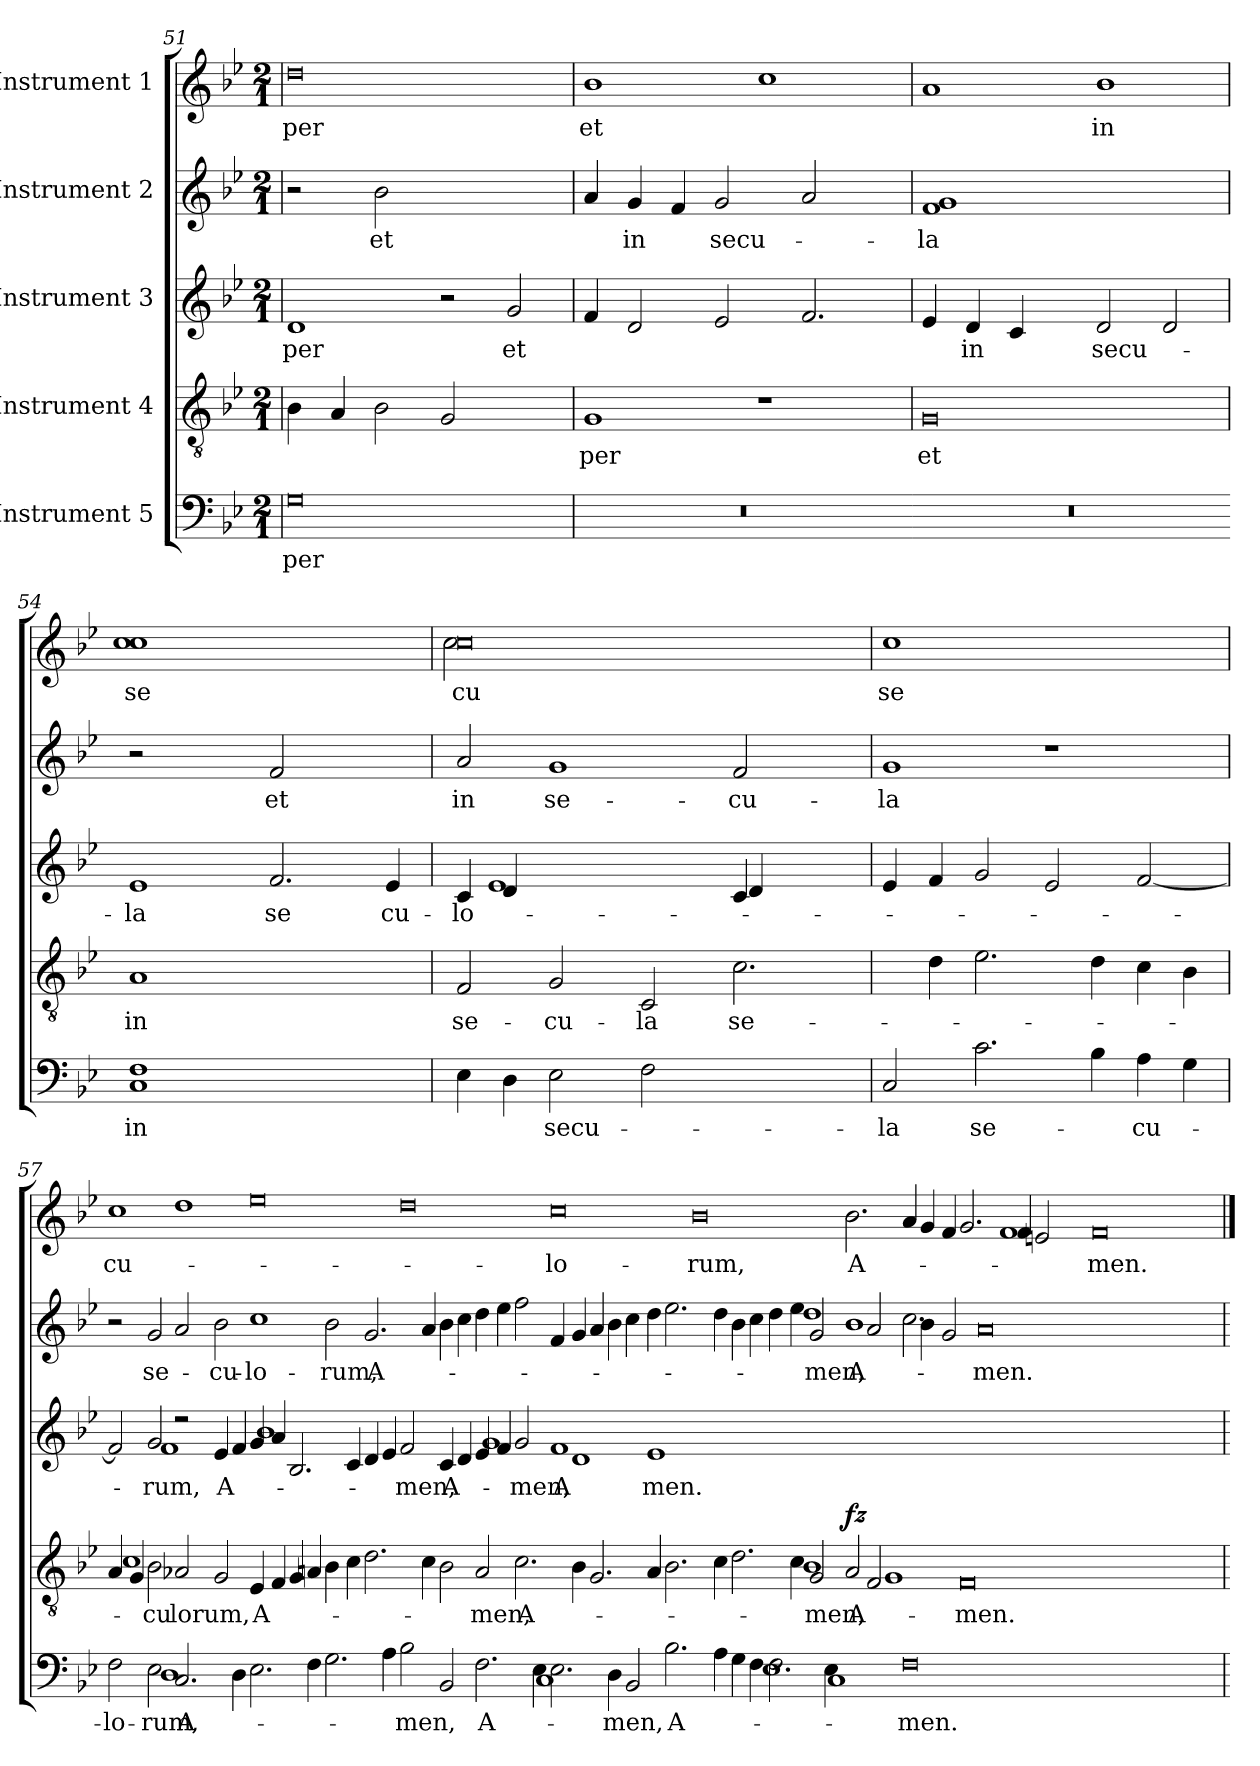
**kern	**text	**kern	**text	**dynam	**kern	**text	**kern	**text	**kern	**text
*part5	*part5	*part4	*part4	*part4	*part3	*part3	*part2	*part2	*part1	*part1
*staff5	*staff5	*staff4	*staff4	*staff4	*staff3	*staff3	*staff2	*staff2	*staff1	*staff1
*I"Instrument 5	*	*I"Instrument 4	*	*	*I"Instrument 3	*	*I"Instrument 2	*	*I"Instrument 1	*
*clefF4	*	*clefGv2	*	*	*clefG2	*	*clefG2	*	*clefG2	*
*k[b-e-]	*	*k[b-e-]	*	*	*k[b-e-]	*	*k[b-e-]	*	*k[b-e-]	*
*B-:	*	*B-:	*	*	*B-:	*	*B-:	*	*B-:	*
*M2/1	*	*M2/1	*	*	*M2/1	*	*M2/1	*	*M2/1	*
=51	=51!	=51	=51!	=51!	=51	=51!	=51	=51!	=51!	=51!
!	!LO:LY:b:cj	!	!	!	!	!LO:LY:b:cj	!	!	!	!LO:LY:b:cj
0G	-per	4B-\	.	.	1d	-per	2r	.	0dd	per
.	.	4A/	.	.	.	.	.	.	.	.
!	!	!	!	!	!	!	!	!LO:LY:b:cj	!	!
.	.	2B-\	.	.	.	.	2b-\	et	.	.
.	.	2G/	.	.	2r	.	1ryy	.	.	.
!	!	!	!	!	!	!LO:LY:b:cj	!	!	!	!
.	.	2ryy	.	.	2g/	et	.	.	.	.
=52	=52!	=52	=52!	=52!	=52	=52!	=52	=52!	=52!	=52!
!	!	!	!LO:LY:b:cj	!	!	!	!	!	!	!LO:LY:b:cj
0r	.	1G	-per	.	4f/	.	4a/	.	1b-	et
!	!	!	!	!	!	!	!	!LO:LY:b:cj	!	!
.	.	.	.	.	2d/	.	4g/	in	.	.
.	.	.	.	.	.	.	4f/	.	.	.
!	!	!	!	!	!	!	!	!LO:LY:b	!	!
.	.	.	.	.	2e-/	.	2g/	secu-	.	.
.	.	1r	.	.	.	.	.	.	1cc	.
.	.	.	.	.	2.f/	.	2a/	.	.	.
.	.	.	.	.	.	.	4ryy	.	.	.
=53	=53!	=53	=53!	=53!	=53	=53!	=53	=53!	=53!	=53!
!	!	!	!LO:LY:b:cj	!	!	!	!LO:N:vis=1	!LO:LY:b:cj	!	!
0r	.	0G	et	.	4e-/	.	0f 0g	-la	1a	.
!	!	!	!	!	!	!LO:LY:b:cj	!	!	!	!
.	.	.	.	.	4d/	in	.	.	.	.
.	.	.	.	.	4c/	.	.	.	.	.
.	.	.	.	.	4ryy	.	.	.	.	.
!	!	!	!	!	!	!LO:LY:b	!	!	!	!LO:LY:b:cj
.	.	.	.	.	2d/	secu-	.	.	1b-	in
.	.	.	.	.	2d/	.	.	.	.	.
=54	=54!	=54	=54!	=54!	=54	=54!	=54	=54!	=54!	=54!
!LO:N:vis=1	!LO:LY:b:cj	!LO:N:vis=1	!LO:LY:b:cj	!	!	!LO:LY:b:cj	!	!	!LO:N:vis=1	!LO:LY:b:cj
0C 0F	in	0A	in	.	1e-	-la	2r	.	0cc 0cc	se
.	.	.	.	.	.	.	2ryy	.	.	.
!	!	!	!	!	!	!LO:LY:b:cj	!	!LO:LY:b:cj	!	!
.	.	.	.	.	2.f/	se	2f/	et	.	.
.	.	.	.	.	.	.	2ryy	.	.	.
!	!	!	!	!	!	!LO:LY:b:cj	!	!	!	!
.	.	.	.	.	4e-/	cu-	.	.	.	.
=55	=55!	=55	=55!	=55!	=55	=55!	=55	=55!	=55!	=55!
!	!	!	!LO:LY:b:cj	!	!	!LO:LY:b:cj	!	!LO:LY:b:cj	!	!LO:LY:b:cj
*	*	*	*	*	*^	*	*	*	*^	*
!	!	!	!	!	!	!	!	!	!	!	!	!LO:LY:b:cj
4E-\	.	2F/	se-	.	4c/	4ryy	-lo-	2a/	in	0cc	2cc\	cu
4D\	.	.	.	.	4d/	1e-	.	.	.	.	.	.
!	!LO:LY:b	!	!LO:LY:b:cj	!	!	!	!	!	!LO:LY:b:cj	!	!	!
2E-\	secu-	2G/	-cu-	.	1ryy	.	.	1g	se-	.	4ryy	.
.	.	.	.	.	.	.	.	.	.	.	1.ryy	.
!	!	!	!LO:LY:b:cj	!	!	!	!	!	!	!	!	!
2F\	.	2C/	-la	.	.	.	.	.	.	.	.	.
.	.	.	.	.	.	4ryy	.	.	.	.	.	.
!	!	!	!LO:LY:b:cj	!	!	!	!	!	!LO:LY:b:cj	!	!	!
2.ryy	.	2.c\	se-	.	4c/	4d/	.	2f/	-cu-	.	.	.
.	.	.	.	.	2ryy	2ryy	.	.	.	.	.	.
.	.	.	.	.	.	.	.	4ryy	.	4ryy	.	.
*	*	*	*	*	*v	*v	*	*	*	*v	*v	*
=56	=56!	=56	=56!	=56!	=56	=56!	=56	=56!	=56!	=56!
!	!LO:LY:b:cj	!	!	!	!	!	!	!LO:LY:b:cj	!LO:N:vis=1	!LO:LY:b:cj
2C/	-la	4ryy	.	.	4e-/	.	1g	-la	0cc	se
.	.	4d\	.	.	4f/	.	.	.	.	.
!	!LO:LY:b:cj	!	!	!	!	!	!	!	!	!
2.c\	se-	2.e-\	.	.	2g/	.	.	.	.	.
.	.	.	.	.	2e-/	.	1r	.	.	.
4B-\	.	4d\	.	.	.	.	.	.	.	.
!	!LO:LY:b:cj	!	!	!	!	!	!	!	!	!
4A\	-cu-	4c\	.	.	[>2f/	.	.	.	.	.
4G\	.	4B-\	.	.	.	.	.	.	.	.
!!LO:PB:g=z
=57	=57!	=57	=57!	=57!	=57	=57!	=57	=57!	=57!	=57!
!	!LO:LY:b:cj	!	!	!	!	!	!	!	!	!LO:LY:b:cj
*^	*	*^	*	*	*^	*	*^	*	*^	*
*	*	*	*	*^	*	*	*	*	*	*	*	*	*	*	*
2F\	2ryy	-lo-	4A/	4ryy	32ryy	.	.	2f/]	2ryy	.	2r	4ryy	.	1cc	4ryy	cu-
.	.	.	.	.	1ryy	.	.	.	.	.	.	.	.	.	.	.
*	*	*	*	*	*	*	*	*	*	*	*v	*v	*	*	*	*
*	*	*	*	*	*	*	*	*	*	*	*	*	*v	*v	*
.	.	.	4G/	1c	.	.	.	.	.	.	.	.	.	.
!	!	!LO:LY:b	!	!	!	!LO:LY:b:cj	!	!	!	!LO:LY:b	!	!LO:LY:b:cj	!	!
2E-\	1D	-rum,	2B-\	.	.	-cu-	.	2g/	1f	-rum,	2g/	se-	.	.
!	!	!LO:LY:b:cj	!	!	!	!LO:LY:b	!	!	!	!	!	!	!	!
2.C/	.	A-	2A-X/	.	.	-lorum,	.	2r	.	.	2a/	.	1dd	.
*	*	*	*	*	*	*	*	*	*	*	*^	*	*^	*
.	.	.	.	.	1ryy	.	.	.	.	.	.	.	.	.	.	.
*	*	*	*	*	*	*	*	*	*	*	*v	*v	*	*	*	*
*	*	*	*	*	*	*	*	*	*	*	*	*	*v	*v	*
.	.	.	.	000ryy	.	.	.	.	.	.	.	.	.	.
!	!	!	!	!	!	!	!	!	!	!LO:LY:b:cj	!	!LO:LY:b:cj	!	!
.	4ryy	.	2G/	.	.	.	.	4e-/	2.ryy	A-	2b-\	-cu-	.	.
*v	*v	*	*	*	*	*	*	*	*	*	*	*	*	*
4D\	.	.	.	.	.	.	4f/	.	.	.	.	.	.
!	!	!	!	!	!LO:LY:b:cj	!	!	!	!	!	!LO:LY:b:cj	!	!
2.E-\	.	4E-/	.	.	A-	.	4g/	.	.	1cc	-lo-	0ee-	.
*^	*	*	*	*	*	*	*	*	*	*^	*	*^	*
.	.	.	.	.	1ryy	.	.	.	.	.	.	.	.	.	.	.
*	*	*	*	*	*	*	*	*	*	*	*v	*v	*	*	*	*
*v	*v	*	*	*	*	*	*	*	*	*	*	*	*v	*v	*
.	.	4F/	.	.	.	.	4a/	1b-	.	.	.	.	.
.	.	4G/	.	.	.	.	2.B-/	.	.	.	.	.	.
4F\	.	4An/	.	.	.	.	.	.	.	.	.	.	.
!	!	!	!	!	!	!	!	!	!	!	!LO:LY:b:cj	!	!
2.G\	.	4B-\	.	.	.	.	.	.	.	2b-\	-rum,	.	.
*^	*	*	*	*	*	*	*	*	*	*^	*	*^	*
.	.	.	.	.	1ryy	.	.	.	.	.	.	.	.	.	.	.
*	*	*	*	*	*	*	*	*	*	*	*v	*v	*	*	*	*
*v	*v	*	*	*	*	*	*	*	*	*	*	*	*v	*v	*
.	.	4c\	.	.	.	.	4c/	0ryy	.	.	.	.	.
!	!	!	!	!	!	!	!	!	!	!	!LO:LY:b:cj	!	!
.	.	2.d\	.	.	.	.	4d/	.	.	2.g/	A-	.	.
4A\	.	.	.	.	.	.	4e-/	.	.	.	.	.	.
!	!LO:LY:b	!	!	!	!	!	!	!	!LO:LY:b:cj	!	!	!	!
2B-\	-men,	.	.	.	.	.	2f/	.	-men,	.	.	0dd	.
*^	*	*	*	*	*	*	*	*	*	*^	*	*^	*
.	.	.	.	.	1ryy	.	.	.	.	.	.	.	.	.	.	.
*	*	*	*	*	*	*	*	*	*	*	*v	*v	*	*	*	*
*v	*v	*	*	*	*	*	*	*	*	*	*	*	*v	*v	*
.	.	4c\	.	.	.	.	.	.	.	4a/	.	.	.
!	!	!	!	!	!	!	!	!	!LO:LY:b:cj	!	!	!	!
2BB-/	.	2B-\	.	.	.	.	4c/	.	A-	4b-\	.	.	.
.	.	.	.	.	.	.	4d/	.	.	4cc\	.	.	.
!	!LO:LY:b:cj	!	!	!	!LO:LY:b:cj	!	!	!	!	!	!	!	!
2.F\	A-	2A/	.	.	-men,	.	4e-/	.	.	4dd\	.	.	.
*^	*	*	*	*	*	*	*	*	*	*^	*	*^	*
.	.	.	.	.	1ryy	.	.	.	.	.	.	.	.	.	.	.
*	*	*	*	*	*	*	*	*	*	*	*v	*v	*	*	*	*
*v	*v	*	*	*	*	*	*	*	*	*	*	*	*v	*v	*
.	.	.	.	.	.	.	4f/	1g	.	4ee-\	.	.	.
!	!	!	!	!	!LO:LY:b:cj	!	!	!	!LO:LY:b:cj	!	!	!	!
.	.	2.c\	.	.	A-	.	2g/	.	-men,	2ff\	.	.	.
*^	*	*	*	*	*	*	*	*	*	*	*	*	*
4E-\	1C	.	.	.	.	.	.	.	.	.	.	.	.	.
!	!	!	!	!	!	!	!	!	!	!LO:LY:b:cj	!	!	!	!LO:LY:b:cj
2.E-\	.	.	.	.	.	.	.	1f	.	A-	4f/	.	0cc	-lo-
*	*	*	*	*	*	*	*	*	*	*	*^	*	*^	*
.	.	.	.	.	1ryy	.	.	.	.	.	.	.	.	.	.	.
*	*	*	*	*	*	*	*	*	*	*	*v	*v	*	*	*	*
*	*	*	*	*	*	*	*	*	*	*	*	*	*v	*v	*
.	.	.	4B-\	.	.	.	.	.	1d	.	4g/	.	.	.
.	.	.	2.G/	.	.	.	.	.	.	.	4a/	.	.	.
!	!	!LO:LY:b	!	!	!	!	!	!	!	!	!	!	!	!
4D\	0ryy	-men,	.	.	.	.	.	.	.	.	4b-\	.	.	.
2BB-/	.	.	.	.	.	.	.	1%7ryy	.	.	4cc\	.	.	.
*	*	*	*	*	*	*	*	*	*	*	*^	*	*^	*
.	.	.	.	.	1ryy	.	.	.	.	.	.	.	.	.	.	.
!	!	!	!	!	!	!	!	!	!	!LO:LY:b	!	!	!	!	!	!
*	*	*	*	*	*	*	*	*	*	*	*v	*v	*	*	*	*
*	*	*	*	*	*	*	*	*	*	*	*	*	*v	*v	*
.	.	.	4A/	.	.	.	.	.	1e-	-men.	4dd\	.	.	.
!	!	!LO:LY:b:cj	!	!	!	!	!	!	!	!	!	!	!	!
2.B-\	.	A-	2.B-\	.	.	.	.	.	.	.	2.ee-\	.	.	.
!	!	!	!	!	!	!	!	!	!	!	!	!	!	!LO:LY:b:cj
.	.	.	.	.	.	.	.	.	.	.	.	.	0b-	-rum,
*	*	*	*	*	*	*	*	*	*	*	*^	*	*^	*
.	.	.	.	.	1ryy	.	.	.	.	.	.	.	.	.	.	.
*	*	*	*	*	*	*	*	*	*	*	*v	*v	*	*	*	*
*	*	*	*	*	*	*	*	*	*	*	*	*	*v	*v	*
4A\	.	.	4c\	.	.	.	.	.	1%7ryy	.	4dd\	.	.	.
4G\	.	.	2.d\	.	.	.	.	.	.	.	4b-\	.	.	.
4F\	1E-	.	.	.	.	.	.	.	.	.	4cc\	.	.	.
2.F\	.	.	.	.	.	.	.	.	.	.	4dd\	.	.	.
*	*	*	*	*	*	*	*	*	*	*	*^	*	*^	*
.	.	.	.	.	1ryy	.	.	.	.	.	.	.	.	.	.	.
*	*	*	*	*	*	*	*	*	*	*	*	*	*	*v	*v	*
.	.	.	4c\	1B-	.	.	.	.	.	.	4ee-\	1dd	.	.	.
!	!	!	!	!	!	!LO:LY:b:cj	!	!	!	!	!	!	!LO:LY:b:cj	!	!
.	.	.	2G/	.	.	-men,	.	.	.	.	2g/	.	-men,	.	.
1C	4E-\	.	.	.	.	.	.	.	.	.	.	.	.	.	.
!	!	!	!	!	!	!LO:LY:b:cj	!LO:DY:a	!	!	!	!	!	!LO:LY:b:cj	!	!LO:LY:b:cj
.	0ryy	.	2A/	.	.	A-	fz	.	.	.	1b-	.	A-	2.b-\	A-
*	*	*	*	*	*	*	*	*	*	*	*	*	*	*^	*
.	.	.	.	.	1ryy	.	.	.	.	.	.	.	.	.	.	.
*	*	*	*	*	*	*	*	*	*	*	*	*	*	*v	*v	*
.	.	.	.	2F/	.	.	.	.	.	.	.	2a/	.	.	.
.	.	.	1G	.	.	.	.	.	.	.	.	.	.	.	.
!	!	!LO:LY:b:cj	!	!	!	!	!	!	!	!	!	!	!	!	!
0F	.	-men.	.	1..ryy	.	.	.	.	.	.	.	2.cc\	.	4a/	.
.	.	.	.	.	.	.	.	.	.	.	4b-\	.	.	4g/	.
*	*	*	*	*	*	*	*	*	*	*	*	*	*	*^	*
.	.	.	.	.	1ryy	.	.	.	.	.	.	.	.	.	.	.
*	*	*	*	*	*	*	*	*	*	*	*	*	*	*v	*v	*
.	.	.	.	.	.	.	.	.	.	.	2g/	.	.	4f/	.
!	!	!	!	!	!	!LO:LY:b:cj	!	!	!	!	!	!	!	!	!
.	.	.	0F	.	.	-men.	.	.	.	.	.	1.ryy	.	2.g/	.
!	!	!	!	!	!	!	!	!	!	!	!	!	!LO:LY:b:cj	!	!
.	.	.	.	.	.	.	.	.	.	.	0a	.	-men.	.	.
.	2ryy	.	.	.	.	.	.	.	.	.	.	.	.	.	.
*	*	*	*	*	*	*	*	*	*	*	*	*	*	*^	*
.	.	.	.	.	1ryy	.	.	.	.	.	.	.	.	.	.	.
.	.	.	.	.	.	.	.	.	.	.	.	.	.	4f/	1f	.
.	1ryy	.	.	1ryy	.	.	.	.	.	.	.	.	.	2en/	.	.
0ryy	.	.	.	.	.	.	.	.	.	.	.	.	.	.	.	.
.	.	.	.	.	.	.	.	.	.	.	.	1ryy	.	1ryy	.	.
.	.	.	.	.	1ryy	.	.	.	.	.	.	.	.	.	.	.
!	!	!	!	!	!	!	!	!	!	!	!	!	!	!	!	!LO:LY:b:cj
.	.	.	.	.	.	.	.	.	.	.	.	.	.	.	0f	-men.
.	1..ryy	.	1..ryy	1..ryy	.	.	.	.	.	.	.	.	.	.	.	.
.	.	.	.	.	.	.	.	.	.	.	1.ryy	.	.	.	.	.
.	.	.	.	.	.	.	.	1ryy	.	.	.	1ryy	.	1ryy	.	.
.	.	.	.	.	1ryy	.	.	.	.	.	.	.	.	.	.	.
2ryy	.	.	.	.	.	.	.	.	.	.	.	.	.	.	.	.
.	.	.	.	.	.	.	.	4ryy	.	.	.	4ryy	.	4ryy	.	.
.	.	.	.	.	8..ryy	.	.	.	.	.	.	.	.	.	.	.
*v	*v	*	*	*	*	*	*	*v	*v	*	*v	*v	*	*v	*v	*
*	*	*v	*v	*v	*	*	*	*	*	*	*	*
=	==	=	==	==	=	==	=	==	==	==
*-	*-	*-	*-	*-	*-	*-	*-	*-	*-	*-
